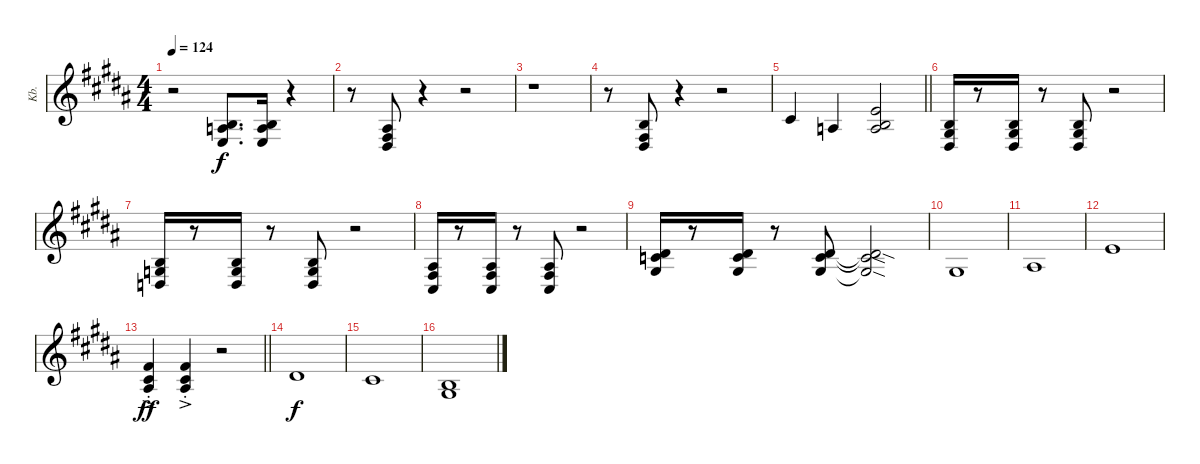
\track ("Kb." "Kb.") {instrument accordion}
\staff {score}
\tuning (E4 B3 G3 D3 A2 E2 B1) {hide}
\ts (4 4)
\tempo 124
\clef g2
\ks b
r.2{dy f} (0.2 2.3 2.4).8{d} (4.3 7.4 7.5).16 r.4 |
r.8 (3.3 1.4 9.5).8 r.4 r.2 |
r.1 |
r.8 (0.2 1.4 9.5).8 r.4 r.2 |
\barLineRight lightlight
2.2.4 2.3.4 (0.1 0.2 2.3).2 |
(0.2 1.3 1.4).16 r.8 (0.2 1.3 1.4).16 r.8 (0.2 1.3 1.4).8 r.2 |
(0.2 0.3 0.4).16 r.8 (0.2 0.3 0.4).16 r.8 (0.2 0.3 0.4).8 r.2 |
(3.3 4.4 4.5).16 r.8 (3.3 4.4 4.5).16 r.8 (3.3 4.4 4.5).8 r.2 |
(4.2 5.3 6.4).16 r.8 (1.2 1.3 13.4).16 r.8 (4.2 5.3 6.4).8 (4.2{sod t} 5.3{sod t} 6.4{sod t}).2 |
1.3.1 |
3.3.1 |
0.1.1 |
\barLineRight lightlight
(2.1{ac st} 2.2{ac st} 3.3{ac st}).4{dy ff} (2.1{ac st} 2.2{ac st} 3.3{ac st}).4 r.2 |
4.2.1{dy f} |
2.2.1 |
(0.2 1.3).1
